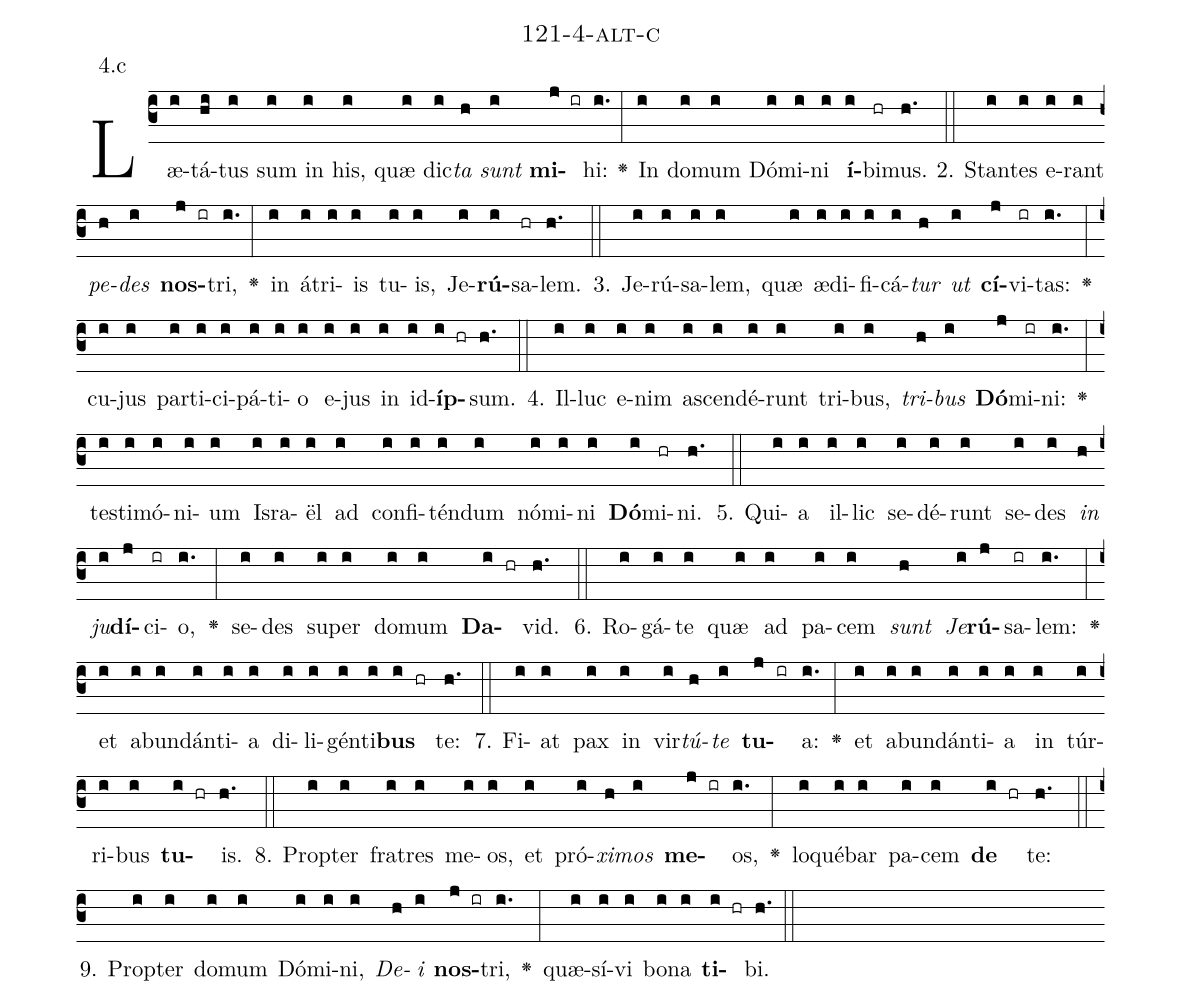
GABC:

name: 121-4-alt-c;
annotation: 4.c;
%%
(c3)Læ(i)tá(hi)tus(i) sum(i) in(i) his,(i) quæ(i) dic(i)<i>ta</i>(h) <i>sunt</i>(i) <b>mi</b>(j ir)hi:(i.) <v>\greheightstar</v>(:) In(i) do(i)mum(i) Dó(i)mi(i)ni(i) <b>í</b>(i)bi(hr)mus.(h.) (::)
2. Stan(i)tes(i) e(i)rant(i) <i>pe</i>(h)<i>des</i>(i) <b>nos</b>(j ir)tri,(i.) <v>\greheightstar</v>(:) in(i) á(i)tri(i)is(i) tu(i)is,(i) Je(i)<b>rú</b>(i)sa(hr)lem.(h.) (::)
3. Je(i)rú(i)sa(i)lem,(i) quæ(i) æ(i)di(i)fi(i)cá(i)<i>tur</i>(h) <i>ut</i>(i) <b>cí</b>(j)vi(ir)tas:(i.) <v>\greheightstar</v>(:) cu(i)jus(i) par(i)ti(i)ci(i)pá(i)ti(i)o(i) e(i)jus(i) in(i) id(i)<b>íp</b>(i hr)sum.(h.) (::)
4. Il(i)luc(i) e(i)nim(i) a(i)scen(i)dé(i)runt(i) tri(i)bus,(i) <i>tri</i>(h)<i>bus</i>(i) <b>Dó</b>(j)mi(ir)ni:(i.) <v>\greheightstar</v>(:) tes(i)ti(i)mó(i)ni(i)um(i) Is(i)ra(i)ël(i) ad(i) con(i)fi(i)tén(i)dum(i) nó(i)mi(i)ni(i) <b>Dó</b>(i)mi(hr)ni.(h.) (::)
5. Qui(i)a(i) il(i)lic(i) se(i)dé(i)runt(i) se(i)des(i) <i>in</i>(h) <i>ju</i>(i)<b>dí</b>(j)ci(ir)o,(i.) <v>\greheightstar</v>(:) se(i)des(i) su(i)per(i) do(i)mum(i) <b>Da</b>(i hr)vid.(h.) (::)
6. Ro(i)gá(i)te(i) quæ(i) ad(i) pa(i)cem(i) <i>sunt</i>(h) <i>Je</i>(i)<b>rú</b>(j)sa(ir)lem:(i.) <v>\greheightstar</v>(:) et(i) ab(i)un(i)dán(i)ti(i)a(i) di(i)li(i)gén(i)ti(i)<b>bus</b>(i hr) te:(h.) (::)
7. Fi(i)at(i) pax(i) in(i) vir(i)<i>tú</i>(h)<i>te</i>(i) <b>tu</b>(j ir)a:(i.) <v>\greheightstar</v>(:) et(i) ab(i)un(i)dán(i)ti(i)a(i) in(i) túr(i)ri(i)bus(i) <b>tu</b>(i hr)is.(h.) (::)
8. Prop(i)ter(i) fra(i)tres(i) me(i)os,(i) et(i) pró(i)<i>xi</i>(h)<i>mos</i>(i) <b>me</b>(j ir)os,(i.) <v>\greheightstar</v>(:) lo(i)qué(i)bar(i) pa(i)cem(i) <b>de</b>(i hr) te:(h.) (::)
9. Prop(i)ter(i) do(i)mum(i) Dó(i)mi(i)ni,(i) <i>De</i>(h)<i>i</i>(i) <b>nos</b>(j ir)tri,(i.) <v>\greheightstar</v>(:) quæ(i)sí(i)vi(i) bo(i)na(i) <b>ti</b>(i hr)bi.(h.) (::)
